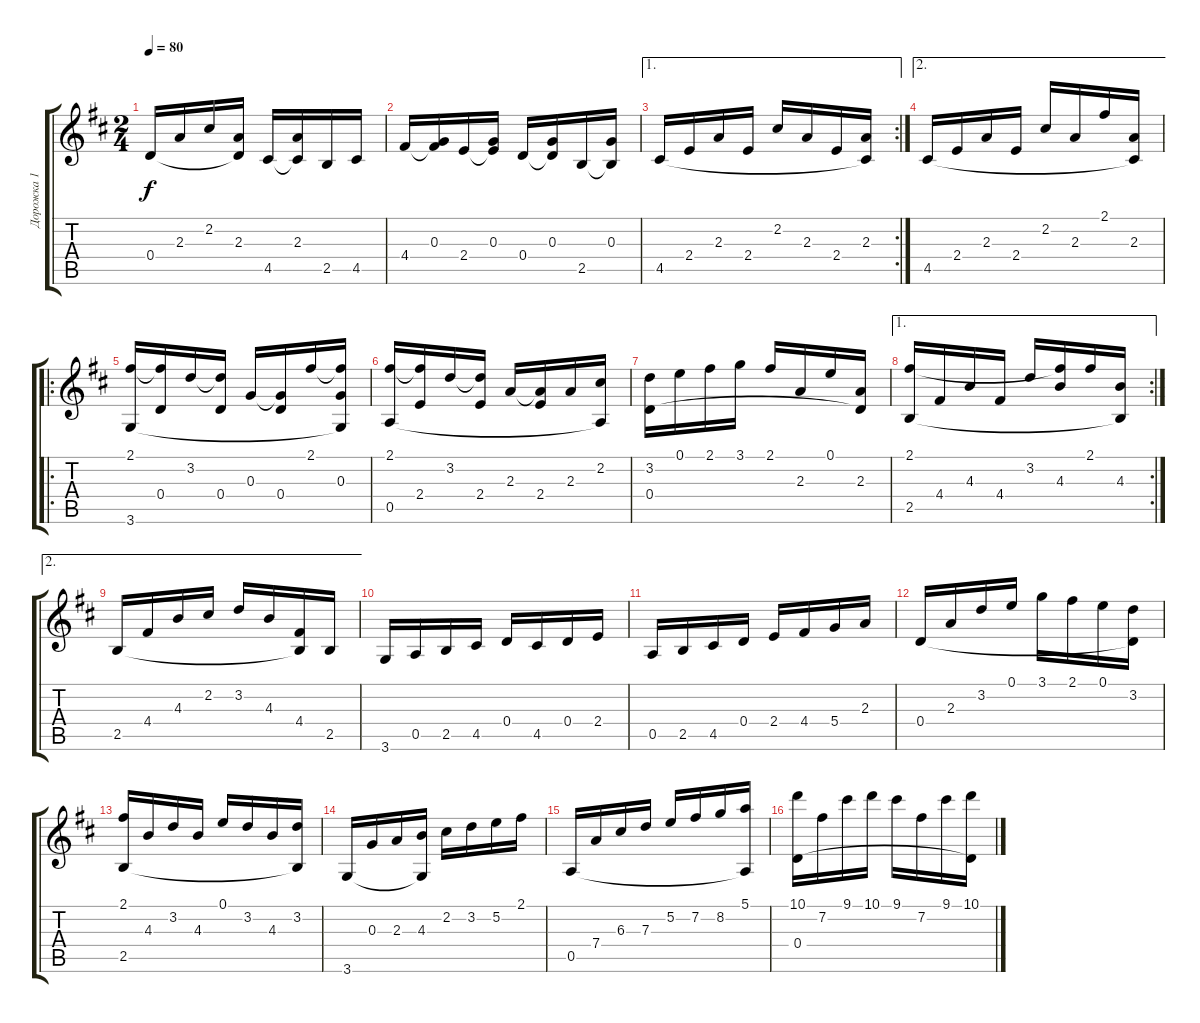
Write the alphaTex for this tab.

\track ("Дорожка 1" "Дорожка 1") {instrument acousticguitarnylon}
\staff {score tabs}
\tuning (E4 B3 G3 D3 A2 E2) {hide}
\ts (2 4)
\tempo 80
\clef g2
\ks d
0.4.16{dy f} 2.3.16 2.2.16 (2.3 0.4{t}).16 4.5.16 (2.3 4.5{t}).16 2.5.16 4.5.16 |
4.4.16 (0.3 4.4{t}).16 2.4.16 (0.3 2.4{t}).16 0.4.16 (0.3 0.4{t}).16 2.5.16 (0.3 2.5{t}).16 |
\ae 1
\rc 2
4.5.16 2.4.16 2.3.16 2.4.16 2.2.16 2.3.16 2.4.16 (2.3 4.5{t}).16 |
\ae 2
4.5.16 2.4.16 2.3.16 2.4.16 2.2.16 2.3.16 2.1.16 (2.3 4.5{t}).16 |
\ro
(2.1 3.6).16 (2.1{t} 0.4).16 3.2.16 (3.2{t} 0.4).16 0.3.16 (0.3{t} 0.4).16 2.1.16 (2.1{t} 0.3 3.6{t}).16 |
(2.1 0.5).16 (2.1{t} 2.4).16 3.2.16 (3.2{t} 2.4).16 2.3.16 (2.3{t} 2.4).16 2.3.16 (2.2 0.5{t}).16 |
(3.2 0.4).16 0.1.16 2.1.16 3.1.16 2.1.16 2.3.16 0.1.16 (2.3 0.4{t}).16 |
\ae 1
\rc 2
(2.1 2.5).16 4.4.16 4.3.16 4.4.16 3.2.16 (2.1{t} 4.3).16 2.1.16 (4.3 2.5{t}).16 |
\ae 2
2.5.16 4.4.16 4.3.16 2.2.16 3.2.16 4.3.16 (4.4 2.5{t}).16 2.5.16 |
3.6.16 0.5.16 2.5.16 4.5.16 0.4.16 4.5.16 0.4.16 2.4.16 |
0.5.16 2.5.16 4.5.16 0.4.16 2.4.16 4.4.16 5.4.16 2.3.16 |
0.4.16 2.3.16 3.2.16 0.1.16 3.1.16 2.1.16 0.1.16 (3.2 0.4{t}).16 |
(2.1 2.5).16 4.3.16 3.2.16 4.3.16 0.1.16 3.2.16 4.3.16 (3.2 2.5{t}).16 |
3.6.16 0.3.16 2.3.16 (4.3 3.6{t}).16 2.2.16 3.2.16 5.2.16 2.1.16 |
0.5.16 7.4.16 6.3.16 7.3.16 5.2.16 7.2.16 8.2.16 (5.1 0.5{t}).16 |
(10.1 0.4).16 7.2.16 9.1.16 10.1.16 9.1.16 7.2.16 9.1.16 (10.1 0.4{t}).16
